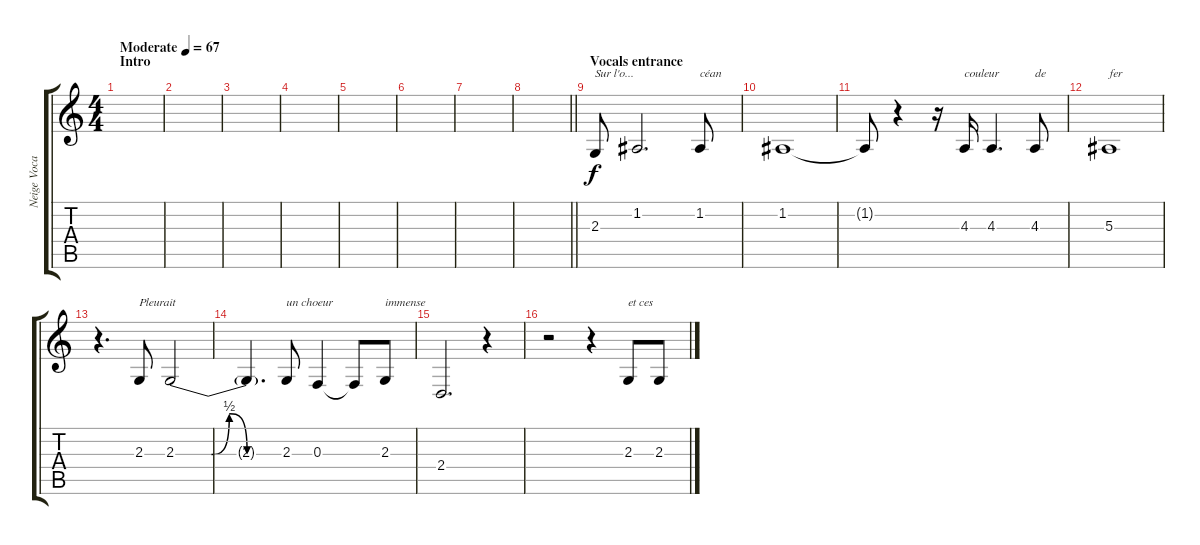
\track ("Neige Vocals" "Neige Voca") {instrument lead2sawtooth}
\staff {score tabs}
\tuning (D4 A3 F3 C3 G2 D2) {hide}
\ts (4 4)
\section ("" "Intro")
\tempo (67 "Moderate")
\clef g2
\ks c
|
|
|
|
|
|
|
\barLineRight lightlight
|
\section ("" "Vocals entrance")
2.3.8{txt "Sur l'o..."} 1.2.2{d} 1.2.8{txt "céan"} |
1.2.1 |
1.2{t}.8 r.4 r.16 4.3.16{txt "couleur"} 4.3.4{d} 4.3.8{txt "de"} |
5.3.1{txt "fer"} |
r.4{d} 2.3.8{txt "Pleurait"} 2.3{be (custom 0 0 20 0 30 2 40 0 60 0)}.2 |
2.3{t}.4{d} 2.3.8{txt "un choeur"} 0.3.4 0.3{t}.8 2.3.8{txt "immense"} |
2.4.2{d} r.4 |
r.2 r.4 2.3.8{txt "et ces"} 2.3.8
